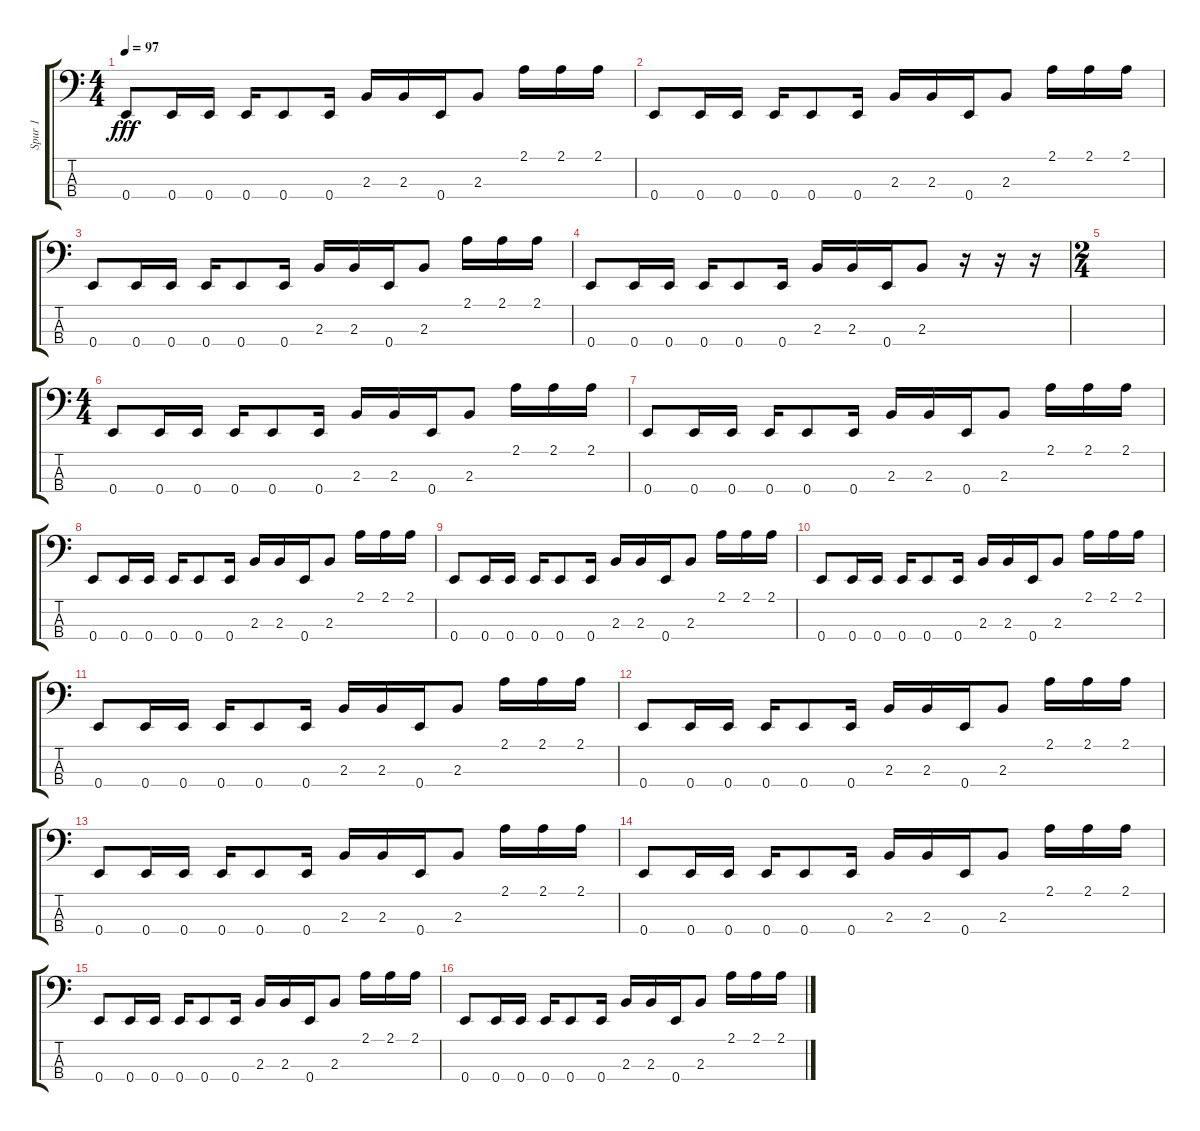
\track ("Spur 1" "Spur 1") {instrument electricbasspick}
\staff {score tabs}
\tuning (G2 D2 A1 E1) {hide}
\ts (4 4)
\tempo 97
\clef f4
\ks c
0.4.8{dy fff} 0.4.16 0.4.16 0.4.16 0.4.8 0.4.16 2.3.16 2.3.16 0.4.16 2.3.8 2.1.16 2.1.16 2.1.16 |
0.4.8 0.4.16 0.4.16 0.4.16 0.4.8 0.4.16 2.3.16 2.3.16 0.4.16 2.3.8 2.1.16 2.1.16 2.1.16 |
0.4.8 0.4.16 0.4.16 0.4.16 0.4.8 0.4.16 2.3.16 2.3.16 0.4.16 2.3.8 2.1.16 2.1.16 2.1.16 |
0.4.8 0.4.16 0.4.16 0.4.16 0.4.8 0.4.16 2.3.16 2.3.16 0.4.16 2.3.8 r.16 r.16 r.16 |
\ts (2 4)
|
\ts (4 4)
0.4.8 0.4.16 0.4.16 0.4.16 0.4.8 0.4.16 2.3.16 2.3.16 0.4.16 2.3.8 2.1.16 2.1.16 2.1.16 |
0.4.8 0.4.16 0.4.16 0.4.16 0.4.8 0.4.16 2.3.16 2.3.16 0.4.16 2.3.8 2.1.16 2.1.16 2.1.16 |
0.4.8 0.4.16 0.4.16 0.4.16 0.4.8 0.4.16 2.3.16 2.3.16 0.4.16 2.3.8 2.1.16 2.1.16 2.1.16 |
0.4.8 0.4.16 0.4.16 0.4.16 0.4.8 0.4.16 2.3.16 2.3.16 0.4.16 2.3.8 2.1.16 2.1.16 2.1.16 |
0.4.8 0.4.16 0.4.16 0.4.16 0.4.8 0.4.16 2.3.16 2.3.16 0.4.16 2.3.8 2.1.16 2.1.16 2.1.16 |
0.4.8 0.4.16 0.4.16 0.4.16 0.4.8 0.4.16 2.3.16 2.3.16 0.4.16 2.3.8 2.1.16 2.1.16 2.1.16 |
0.4.8 0.4.16 0.4.16 0.4.16 0.4.8 0.4.16 2.3.16 2.3.16 0.4.16 2.3.8 2.1.16 2.1.16 2.1.16 |
0.4.8 0.4.16 0.4.16 0.4.16 0.4.8 0.4.16 2.3.16 2.3.16 0.4.16 2.3.8 2.1.16 2.1.16 2.1.16 |
0.4.8 0.4.16 0.4.16 0.4.16 0.4.8 0.4.16 2.3.16 2.3.16 0.4.16 2.3.8 2.1.16 2.1.16 2.1.16 |
0.4.8 0.4.16 0.4.16 0.4.16 0.4.8 0.4.16 2.3.16 2.3.16 0.4.16 2.3.8 2.1.16 2.1.16 2.1.16 |
0.4.8 0.4.16 0.4.16 0.4.16 0.4.8 0.4.16 2.3.16 2.3.16 0.4.16 2.3.8 2.1.16 2.1.16 2.1.16
